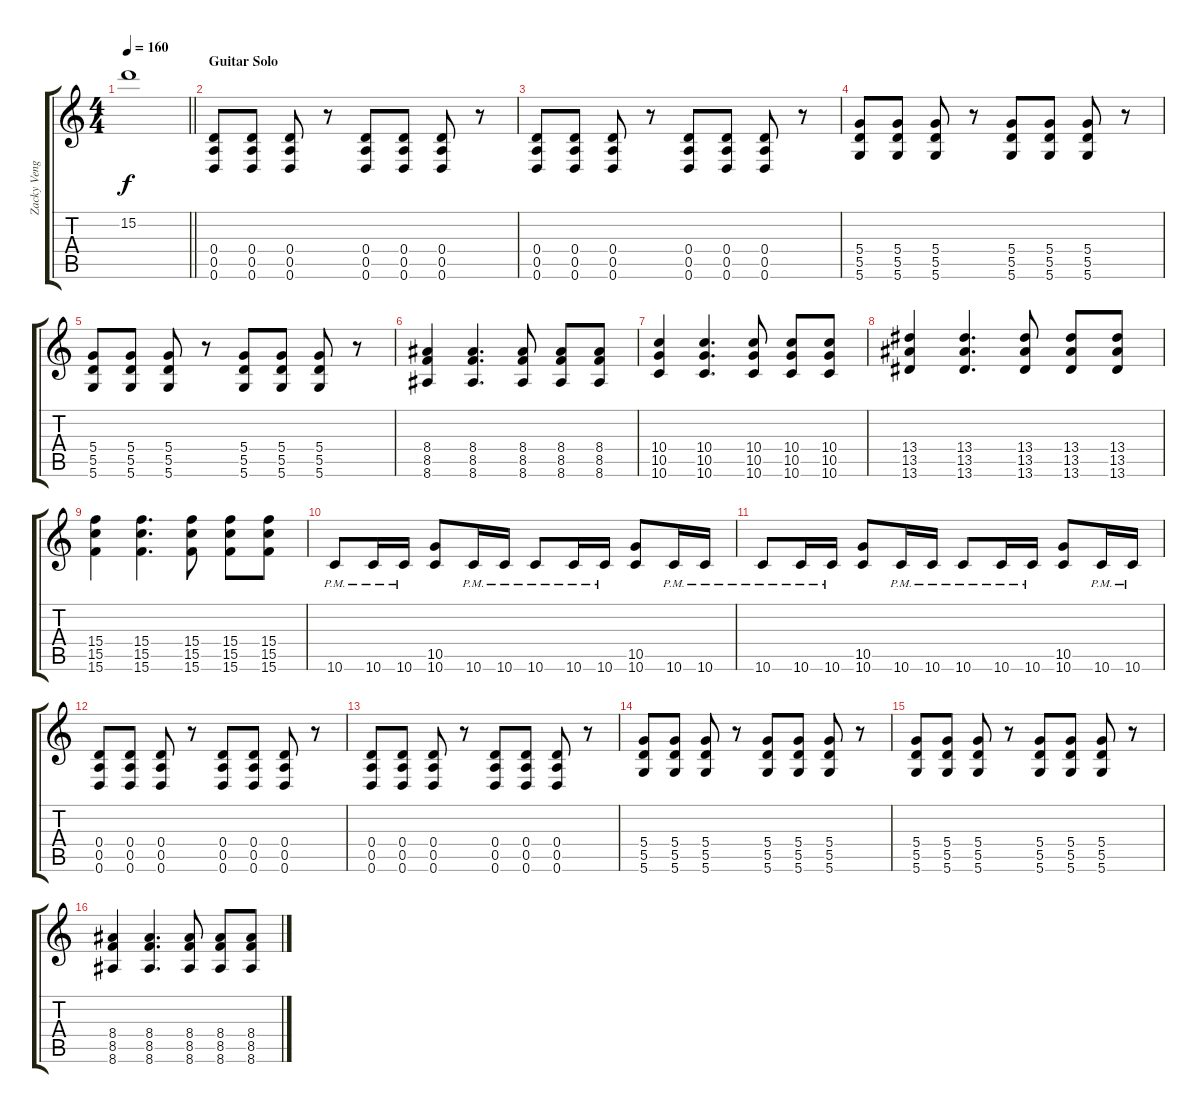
\track ("Zacky Vengeance" "Zacky Veng") {instrument overdrivenguitar}
\staff {score tabs}
\tuning (E4 B3 G3 D3 A2 D2) {hide}
\ts (4 4)
\tempo 160
\clef g2
\barLineRight lightlight
\ks c
15.2{t}.1{dy f} |
\section ("" "Guitar Solo")
(0.4 0.5 0.6).8 (0.4 0.5 0.6).8 (0.4 0.5 0.6).8 r.8 (0.4 0.5 0.6).8 (0.4 0.5 0.6).8 (0.4 0.5 0.6).8 r.8 |
(0.4 0.5 0.6).8 (0.4 0.5 0.6).8 (0.4 0.5 0.6).8 r.8 (0.4 0.5 0.6).8 (0.4 0.5 0.6).8 (0.4 0.5 0.6).8 r.8 |
(5.4 5.5 5.6).8 (5.4 5.5 5.6).8 (5.4 5.5 5.6).8 r.8 (5.4 5.5 5.6).8 (5.4 5.5 5.6).8 (5.4 5.5 5.6).8 r.8 |
(5.4 5.5 5.6).8 (5.4 5.5 5.6).8 (5.4 5.5 5.6).8 r.8 (5.4 5.5 5.6).8 (5.4 5.5 5.6).8 (5.4 5.5 5.6).8 r.8 |
(8.4 8.5 8.6).4 (8.4 8.5 8.6).4{d} (8.4 8.5 8.6).8 (8.4 8.5 8.6).8 (8.4 8.5 8.6).8 |
(10.4 10.5 10.6).4 (10.4 10.5 10.6).4{d} (10.4 10.5 10.6).8 (10.4 10.5 10.6).8 (10.4 10.5 10.6).8 |
(13.4 13.5 13.6).4 (13.4 13.5 13.6).4{d} (13.4 13.5 13.6).8 (13.4 13.5 13.6).8 (13.4 13.5 13.6).8 |
(15.4 15.5 15.6).4 (15.4 15.5 15.6).4{d} (15.4 15.5 15.6).8 (15.4 15.5 15.6).8 (15.4 15.5 15.6).8 |
10.6{pm}.8 10.6{pm}.16 10.6{pm}.16 (10.5 10.6).8 10.6{pm}.16 10.6{pm}.16 10.6{pm}.8 10.6{pm}.16 10.6{pm}.16 (10.5 10.6).8 10.6{pm}.16 10.6{pm}.16 |
10.6{pm}.8 10.6{pm}.16 10.6{pm}.16 (10.5 10.6).8 10.6{pm}.16 10.6{pm}.16 10.6{pm}.8 10.6{pm}.16 10.6{pm}.16 (10.5 10.6).8 10.6{pm}.16 10.6{pm}.16 |
(0.4 0.5 0.6).8 (0.4 0.5 0.6).8 (0.4 0.5 0.6).8 r.8 (0.4 0.5 0.6).8 (0.4 0.5 0.6).8 (0.4 0.5 0.6).8 r.8 |
(0.4 0.5 0.6).8 (0.4 0.5 0.6).8 (0.4 0.5 0.6).8 r.8 (0.4 0.5 0.6).8 (0.4 0.5 0.6).8 (0.4 0.5 0.6).8 r.8 |
(5.4 5.5 5.6).8 (5.4 5.5 5.6).8 (5.4 5.5 5.6).8 r.8 (5.4 5.5 5.6).8 (5.4 5.5 5.6).8 (5.4 5.5 5.6).8 r.8 |
(5.4 5.5 5.6).8 (5.4 5.5 5.6).8 (5.4 5.5 5.6).8 r.8 (5.4 5.5 5.6).8 (5.4 5.5 5.6).8 (5.4 5.5 5.6).8 r.8 |
(8.4 8.5 8.6).4 (8.4 8.5 8.6).4{d} (8.4 8.5 8.6).8 (8.4 8.5 8.6).8 (8.4 8.5 8.6).8
